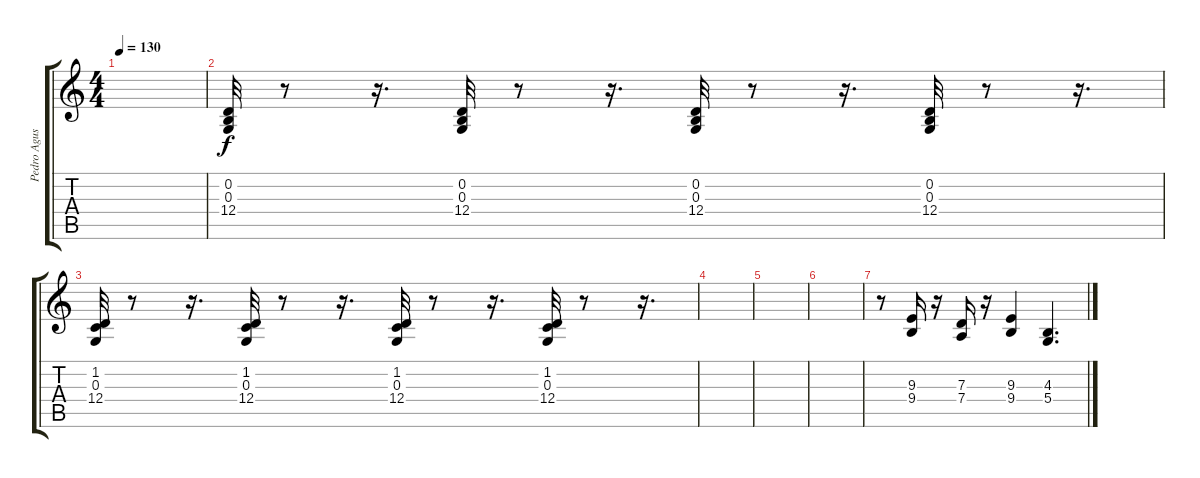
\track ("Pedro Agustín Sánchez " "Pedro Agus") {instrument synthbrass1}
\staff {score tabs}
\tuning (E4 B3 G3 D3 A2 E2) {hide}
\ts (4 4)
\tempo 130
\clef g2
\ks c
|
(0.2 0.3 12.4).32 r.8 r.16{d} (0.2 0.3 12.4).32 r.8 r.16{d} (0.2 0.3 12.4).32 r.8 r.16{d} (0.2 0.3 12.4).32 r.8 r.16{d} |
(1.2 0.3 12.4).32 r.8 r.16{d} (1.2 0.3 12.4).32 r.8 r.16{d} (1.2 0.3 12.4).32 r.8 r.16{d} (1.2 0.3 12.4).32 r.8 r.16{d} |
|
|
|
r.8 (9.3 9.4).16 r.16 (7.3 7.4).16 r.16 (9.3 9.4).4 (4.3 5.4).4{d}
